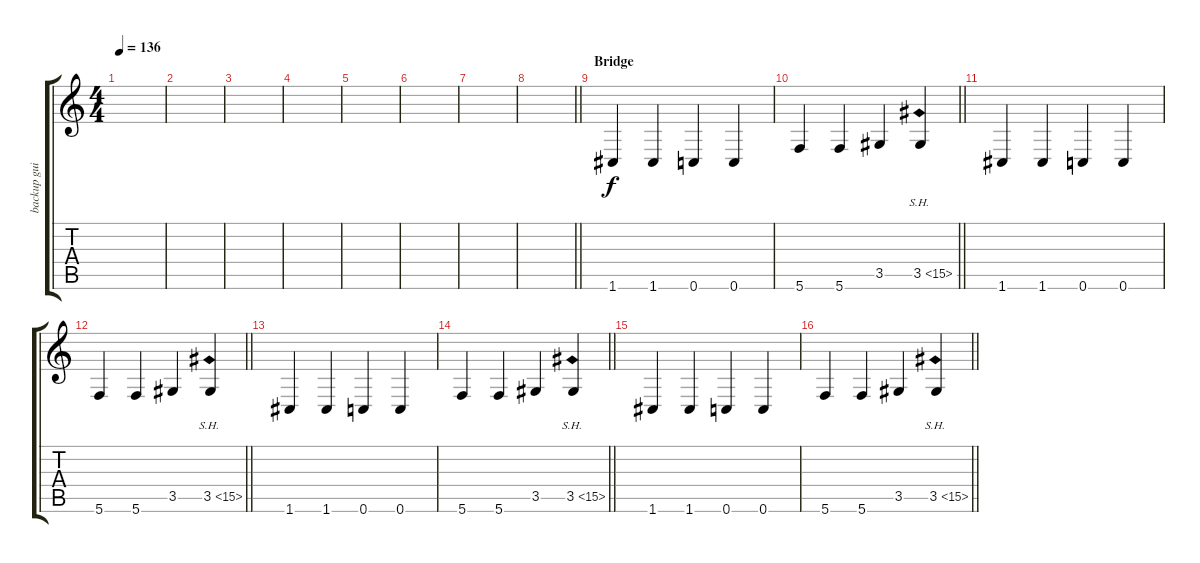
\track ("backup guitar" "backup gui") {instrument distortionguitar}
\staff {score tabs}
\tuning (C4 G3 Eb3 Bb2 F2 C2) {hide}
\ts (4 4)
\tempo 136
\clef g2
\ks c
|
|
|
|
|
|
|
\barLineRight lightlight
|
\section ("" "Bridge")
1.6.4{balance 0} 1.6.4 0.6.4 0.6.4 |
\barLineRight lightlight
5.6.4 5.6.4 3.5.4 3.5{sh 12}.4 |
1.6.4 1.6.4 0.6.4 0.6.4 |
\barLineRight lightlight
5.6.4 5.6.4 3.5.4 3.5{sh 12}.4 |
1.6.4 1.6.4 0.6.4 0.6.4 |
\barLineRight lightlight
5.6.4 5.6.4 3.5.4 3.5{sh 12}.4 |
1.6.4 1.6.4 0.6.4 0.6.4 |
\barLineRight lightlight
5.6.4 5.6.4 3.5.4 3.5{sh 12}.4
